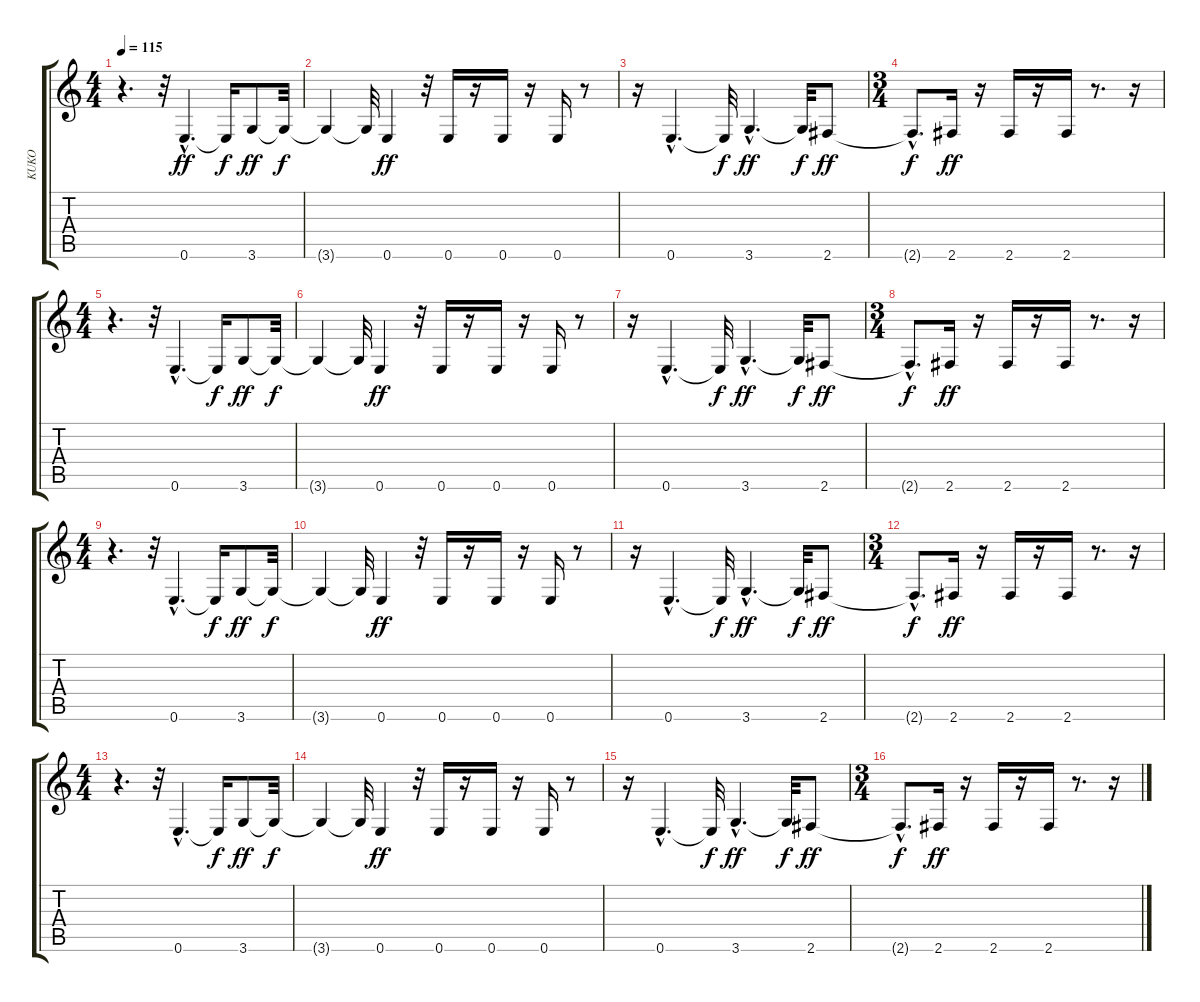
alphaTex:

\track ("KUKO" "KUKO") {instrument electricbasspick}
\staff {score tabs}
\tuning (E4 B3 G3 D3 A2 E2) {hide}
\ts (4 4)
\tempo 115
\clef g2
\ks c
r.4{d dy ff} r.32 0.6{hac}.4{d} 0.6{t}.16{dy f} 3.6.8{dy ff} 3.6{t}.32{dy f} |
3.6{t}.4 3.6{t}.32 0.6.4{dy ff} r.32 0.6.16 r.16 0.6.16 r.16 0.6.16 r.8 |
r.16 0.6{hac}.4{d} 0.6{t}.32{dy f} 3.6{hac}.4{d dy ff} 3.6{t}.32{dy f} 2.6.8{dy ff} |
\ts (3 4)
2.6{hac t}.8{d dy f} 2.6.16{dy ff} r.16 2.6.16 r.16 2.6.16 r.8{d} r.16 |
\ts (4 4)
r.4{d} r.32 0.6{hac}.4{d} 0.6{t}.16{dy f} 3.6.8{dy ff} 3.6{t}.32{dy f} |
3.6{t}.4 3.6{t}.32 0.6.4{dy ff} r.32 0.6.16 r.16 0.6.16 r.16 0.6.16 r.8 |
r.16 0.6{hac}.4{d} 0.6{t}.32{dy f} 3.6{hac}.4{d dy ff} 3.6{t}.32{dy f} 2.6.8{dy ff} |
\ts (3 4)
2.6{hac t}.8{d dy f} 2.6.16{dy ff} r.16 2.6.16 r.16 2.6.16 r.8{d} r.16 |
\ts (4 4)
r.4{d} r.32 0.6{hac}.4{d} 0.6{t}.16{dy f} 3.6.8{dy ff} 3.6{t}.32{dy f} |
3.6{t}.4 3.6{t}.32 0.6.4{dy ff} r.32 0.6.16 r.16 0.6.16 r.16 0.6.16 r.8 |
r.16 0.6{hac}.4{d} 0.6{t}.32{dy f} 3.6{hac}.4{d dy ff} 3.6{t}.32{dy f} 2.6.8{dy ff} |
\ts (3 4)
2.6{hac t}.8{d dy f} 2.6.16{dy ff} r.16 2.6.16 r.16 2.6.16 r.8{d} r.16 |
\ts (4 4)
r.4{d} r.32 0.6{hac}.4{d} 0.6{t}.16{dy f} 3.6.8{dy ff} 3.6{t}.32{dy f} |
3.6{t}.4 3.6{t}.32 0.6.4{dy ff} r.32 0.6.16 r.16 0.6.16 r.16 0.6.16 r.8 |
r.16 0.6{hac}.4{d} 0.6{t}.32{dy f} 3.6{hac}.4{d dy ff} 3.6{t}.32{dy f} 2.6.8{dy ff} |
\ts (3 4)
2.6{hac t}.8{d dy f} 2.6.16{dy ff} r.16 2.6.16 r.16 2.6.16 r.8{d} r.16
